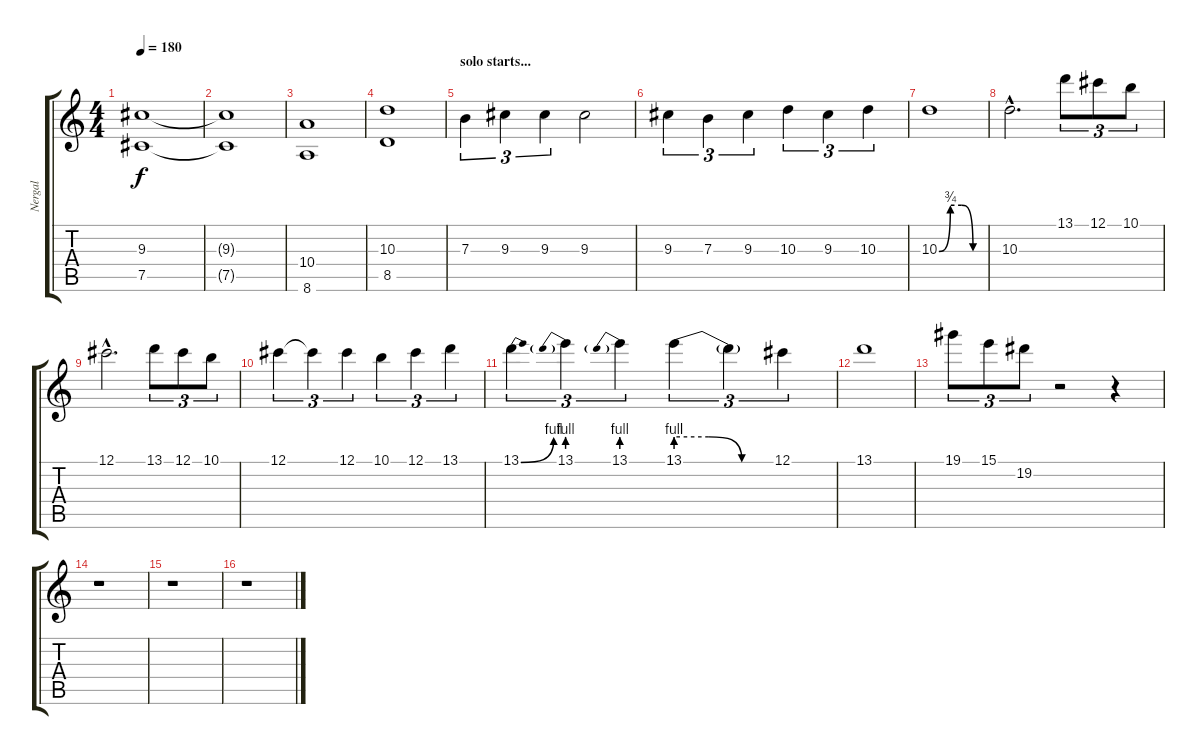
\track ("Nergal" "Nergal") {instrument distortionguitar}
\staff {score tabs}
\tuning (Db4 Ab3 E3 B2 Gb2 Db2) {hide}
\ts (4 4)
\tempo 180
\clef g2
\ks c
(9.3 7.5).1{dy f} |
(9.3{t} 7.5{t}).1 |
(10.4 8.6).1 |
(10.3 8.5).1 |
\section ("" "solo starts...")
7.3.4{tu (3 2) balance 8} 9.3.4{tu (3 2)} 9.3.4{tu (3 2)} 9.3.2 |
9.3.4{tu (3 2)} 7.3.4{tu (3 2)} 9.3.4{tu (3 2)} 10.3.4{tu (3 2)} 9.3.4{tu (3 2)} 10.3.4{tu (3 2)} |
10.3{be (custom 0 0 15 3 30 3 45 0 60 0)}.1 |
10.3{hac}.2{d} 13.1.8{tu (3 2)} 12.1.8{tu (3 2)} 10.1.8{tu (3 2)} |
12.1{hac}.2{d} 13.1.8{tu (3 2)} 12.1.8{tu (3 2)} 10.1.8{tu (3 2)} |
12.1.4{tu (3 2)} 12.1{t}.4{tu (3 2)} 12.1.4{tu (3 2)} 10.1.4{tu (3 2)} 12.1.4{tu (3 2)} 13.1.4{tu (3 2)} |
13.1{be (bend 0 0 60 4)}.4{tu (3 2)} 13.1{be (prebend 0 4 60 4)}.4{tu (3 2)} 13.1{be (prebend 0 4 60 4)}.4{tu (3 2)} 13.1{be (custom 0 4 20 4 40 0 60 0)}.4{tu (3 2)} 13.1{t}.4{tu (3 2)} 12.1.4{tu (3 2)} |
13.1.1 |
19.1.8{tu (3 2)} 15.1.8{tu (3 2)} 19.2.8{tu (3 2)} r.2 r.4 |
r.1 |
r.1 |
r.1
